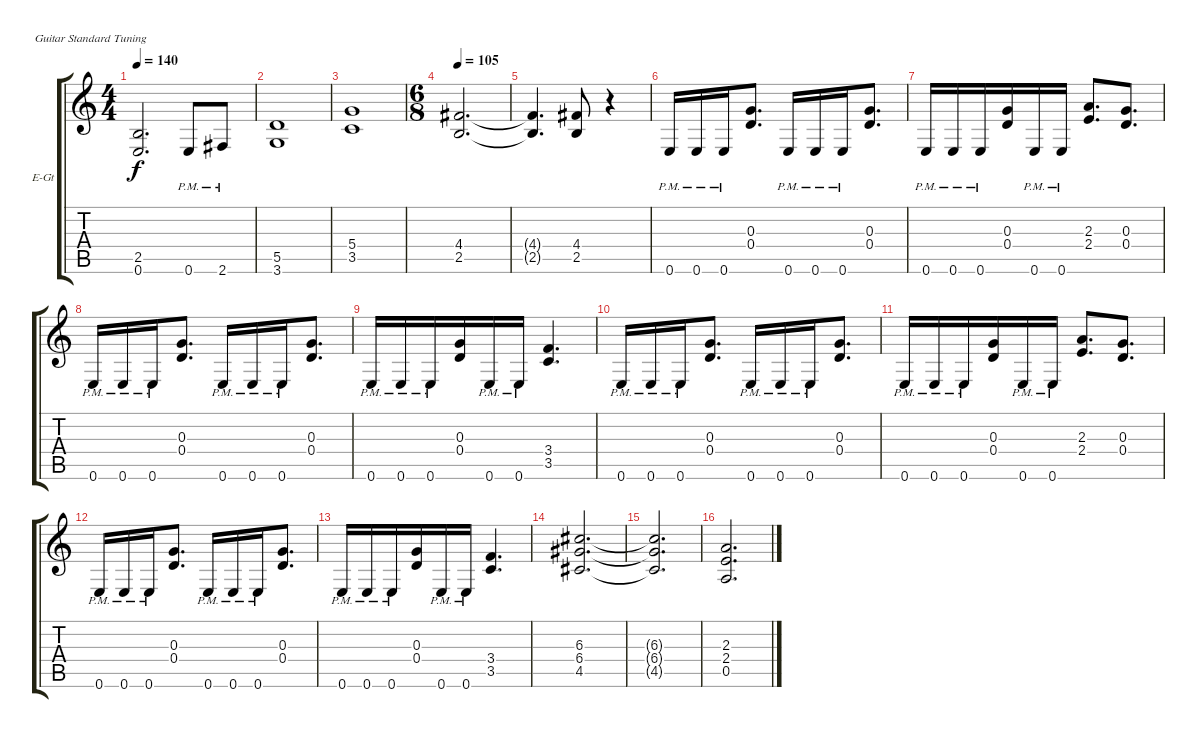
\defaultSystemsLayout 4
\bracketExtendMode groupsimilarinstruments
\firstSystemTrackNameOrientation horizontal
\otherSystemsTrackNameOrientation horizontal
\track ("Herman Frank" "E-Gt") {instrument distortionguitar}
\staff {score tabs}
\tuning (E4 B3 G3 D3 A2 E2)
\ts (4 4)
\tempo 140
\clef g2
\ks c
(2.5 0.6).2{d dy f} 0.6{pm}.8 2.6{pm}.8 |
(5.5 3.6).1 |
(5.4 3.5).1 |
\ts (6 8)
\tempo 105
(4.4 2.5).2{d} |
(4.4{t} 2.5{t}).4{d} (4.4 2.5).8 r.4 |
0.6{pm}.16 0.6{pm}.16 0.6{pm}.16 (0.3 0.4).8{d} 0.6{pm}.16 0.6{pm}.16 0.6{pm}.16 (0.3 0.4).8{d} |
0.6{pm}.16 0.6{pm}.16 0.6{pm}.16 (0.3 0.4).16 0.6{pm}.16 0.6{pm}.16 (2.4 2.3).8{d} (0.4 0.3).8{d} |
0.6{pm}.16 0.6{pm}.16 0.6{pm}.16 (0.3 0.4).8{d} 0.6{pm}.16 0.6{pm}.16 0.6{pm}.16 (0.3 0.4).8{d} |
0.6{pm}.16 0.6{pm}.16 0.6{pm}.16 (0.3 0.4).16 0.6{pm}.16 0.6{pm}.16 (3.4 3.5).4{d} |
0.6{pm}.16 0.6{pm}.16 0.6{pm}.16 (0.3 0.4).8{d} 0.6{pm}.16 0.6{pm}.16 0.6{pm}.16 (0.3 0.4).8{d} |
0.6{pm}.16 0.6{pm}.16 0.6{pm}.16 (0.3 0.4).16 0.6{pm}.16 0.6{pm}.16 (2.4 2.3).8{d} (0.4 0.3).8{d} |
0.6{pm}.16 0.6{pm}.16 0.6{pm}.16 (0.3 0.4).8{d} 0.6{pm}.16 0.6{pm}.16 0.6{pm}.16 (0.3 0.4).8{d} |
0.6{pm}.16 0.6{pm}.16 0.6{pm}.16 (0.3 0.4).16 0.6{pm}.16 0.6{pm}.16 (3.4 3.5).4{d} |
(6.3 6.4 4.5).2{d} |
(6.3{t} 6.4{t} 4.5{t}).2{d} |
(2.3 2.4 0.5).2{d}
